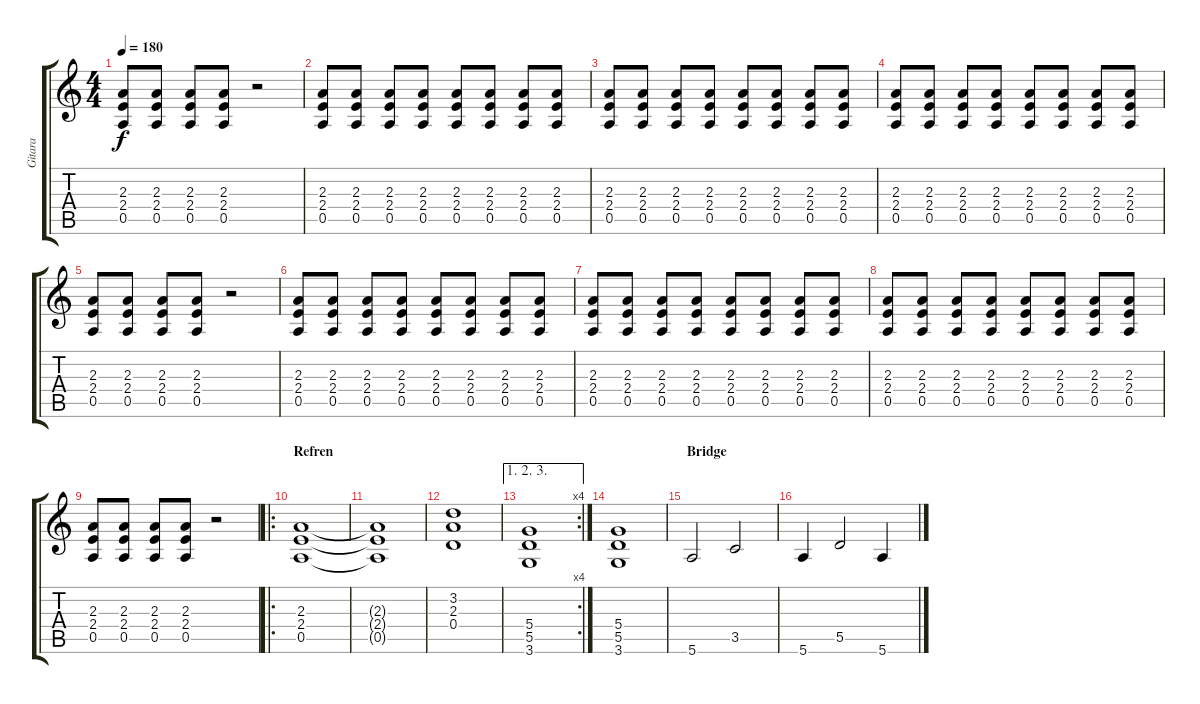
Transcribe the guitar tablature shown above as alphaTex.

\track ("Gitara" "Gitara") {instrument distortionguitar}
\staff {score tabs}
\tuning (E4 B3 G3 D3 A2 E2) {hide}
\ts (4 4)
\tempo 180
\clef g2
\ks c
(2.3 2.4 0.5).8{dy f} (2.3 2.4 0.5).8 (2.3 2.4 0.5).8 (2.3 2.4 0.5).8 r.2 |
(2.3 2.4 0.5).8{volume 14} (2.3 2.4 0.5).8 (2.3 2.4 0.5).8 (2.3 2.4 0.5).8 (2.3 2.4 0.5).8 (2.3 2.4 0.5).8 (2.3 2.4 0.5).8 (2.3 2.4 0.5).8 |
(2.3 2.4 0.5).8 (2.3 2.4 0.5).8 (2.3 2.4 0.5).8 (2.3 2.4 0.5).8 (2.3 2.4 0.5).8 (2.3 2.4 0.5).8 (2.3 2.4 0.5).8 (2.3 2.4 0.5).8 |
(2.3 2.4 0.5).8 (2.3 2.4 0.5).8 (2.3 2.4 0.5).8 (2.3 2.4 0.5).8 (2.3 2.4 0.5).8 (2.3 2.4 0.5).8 (2.3 2.4 0.5).8 (2.3 2.4 0.5).8 |
(2.3 2.4 0.5).8 (2.3 2.4 0.5).8 (2.3 2.4 0.5).8 (2.3 2.4 0.5).8 r.2 |
(2.3 2.4 0.5).8{volume 14} (2.3 2.4 0.5).8 (2.3 2.4 0.5).8 (2.3 2.4 0.5).8 (2.3 2.4 0.5).8 (2.3 2.4 0.5).8 (2.3 2.4 0.5).8 (2.3 2.4 0.5).8 |
(2.3 2.4 0.5).8 (2.3 2.4 0.5).8 (2.3 2.4 0.5).8 (2.3 2.4 0.5).8 (2.3 2.4 0.5).8 (2.3 2.4 0.5).8 (2.3 2.4 0.5).8 (2.3 2.4 0.5).8 |
(2.3 2.4 0.5).8 (2.3 2.4 0.5).8 (2.3 2.4 0.5).8 (2.3 2.4 0.5).8 (2.3 2.4 0.5).8 (2.3 2.4 0.5).8 (2.3 2.4 0.5).8 (2.3 2.4 0.5).8 |
(2.3 2.4 0.5).8 (2.3 2.4 0.5).8 (2.3 2.4 0.5).8 (2.3 2.4 0.5).8 r.2 |
\ro
\section ("" "Refren")
(2.3 2.4 0.5).1 |
(2.3{t} 2.4{t} 0.5{t}).1 |
(3.2 2.3 0.4).1 |
\ae (1 2 3)
\rc 4
(5.4 5.5 3.6).1 |
(5.4 5.5 3.6).1 |
\section ("" "Bridge")
5.6.2 3.5.2 |
5.6.4 5.5.2 5.6.4
